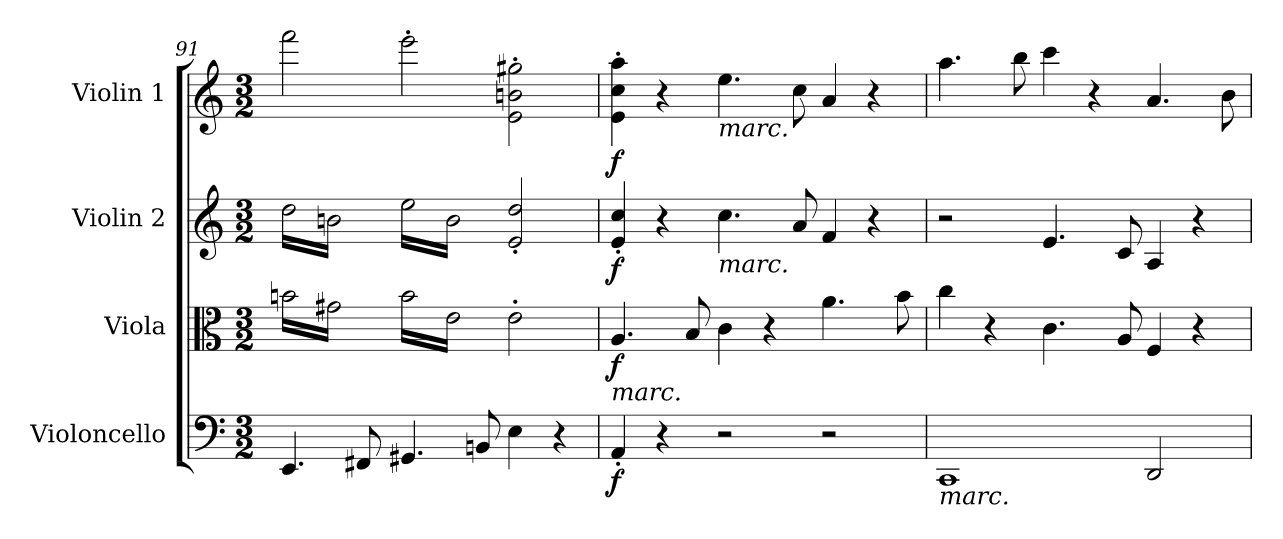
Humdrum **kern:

**kern	**dynam	**kern	**dynam	**kern	**dynam	**kern	**dynam
*part4	*part4	*part3	*part3	*part2	*part2	*part1	*part1
*staff4	*staff4	*staff3	*staff3	*staff2	*staff2	*staff1	*staff1
*I"Violoncello	*	*I"Viola	*	*I"Violin 2	*	*I"Violin 1	*
*I'Vc	*	*I'Vla	*	*I'Vln	*	*I'Vln	*
*clefF4	*	*clefC3	*	*clefG2	*	*clefG2	*
*k[]	*	*k[]	*	*k[]	*	*k[]	*
*M3/2	*	*M3/2	*	*M3/2	*	*M3/2	*
=91	=91	=91	=91	=91	=91	=91	=91
*	*	*tremolo	*	*	*	*	*
*	*	*	*	*tremolo	*	*	*
4.EE/	.	(16bn\LL	.	(16dd\LL	.	2fff\	.
.	.	16g#X\	.	16bn\	.	.	.
.	.	16bn\	.	16dd\	.	.	.
.	.	16g#X\	.	16bn\	.	.	.
.	.	16bn\	.	16dd\	.	.	.
.	.	16g#X\	.	16bn\	.	.	.
8FF#X/	.	16bn\	.	16dd\	.	.	.
.	.	16g#X\JJ	.	16bn\JJ	.	.	.
4.GG#X/	.	16b\LL	.	16ee\LL	.	2eee'\	.
.	.	16e\)	.	16b\)	.	.	.
.	.	16b\	.	16ee\	.	.	.
.	.	16e\)	.	16b\)	.	.	.
.	.	16b\	.	16ee\	.	.	.
.	.	16e\)	.	16b\)	.	.	.
8BBn/	.	16b\	.	16ee\	.	.	.
.	.	16e\)JJ	.	16b\)JJ	.	.	.
*	*	*	*	*Xtremolo	*	*	*
*	*	*Xtremolo	*	*	*	*	*
4E\	.	2e'\	.	2e/' 2dd/'	.	2e\' 2bn\' 2gg#X\'	.
.	.	.	.	.	.	.	.
.	.	.	.	.	.	.	.
.	.	.	.	.	.	.	.
4r	.	.	.	.	.	.	.
=92	=92	=92	=92	=92	=92	=92	=92
!	!	!LO:TX:b:i:t=marc.	!	!	!	!	!
!	!LO:DY:b	!	!LO:DY:b	!	!LO:DY:b	!	!LO:DY:b
4AA'/	f	4.A/	f	4e/' 4cc/'	f	4e\' 4cc\' 4aa\'	f
4r	.	.	.	4r	.	4r	.
.	.	8B/	.	.	.	.	.
!	!	!	!	!	!	!LO:TX:b:i:t=marc.	!
!	!	!	!	!LO:TX:b:i:t=marc.	!	!	!
2r	.	4c\	.	4.cc\	.	4.ee\	.
.	.	4r	.	.	.	.	.
.	.	.	.	8a/	.	8cc\	.
2r	.	4.a\	.	4f/	.	4a/	.
.	.	.	.	4r	.	4r	.
.	.	8b\	.	.	.	.	.
=93	=93	=93	=93	=93	=93	=93	=93
!LO:TX:b:i:t=marc.	!	!	!	!	!	!	!
1CC	.	4cc\	.	2r	.	4.aa\	.
.	.	4r	.	.	.	.	.
.	.	.	.	.	.	8bb\	.
.	.	4.c\	.	4.e/	.	4ccc\	.
.	.	.	.	.	.	4r	.
.	.	8A/	.	8c/	.	.	.
2DD/	.	4F/	.	4A/	.	4.a/	.
.	.	4r	.	4r	.	.	.
.	.	.	.	.	.	8b\	.
=	=	=	=	=	=	=	=
*-	*-	*-	*-	*-	*-	*-	*-
